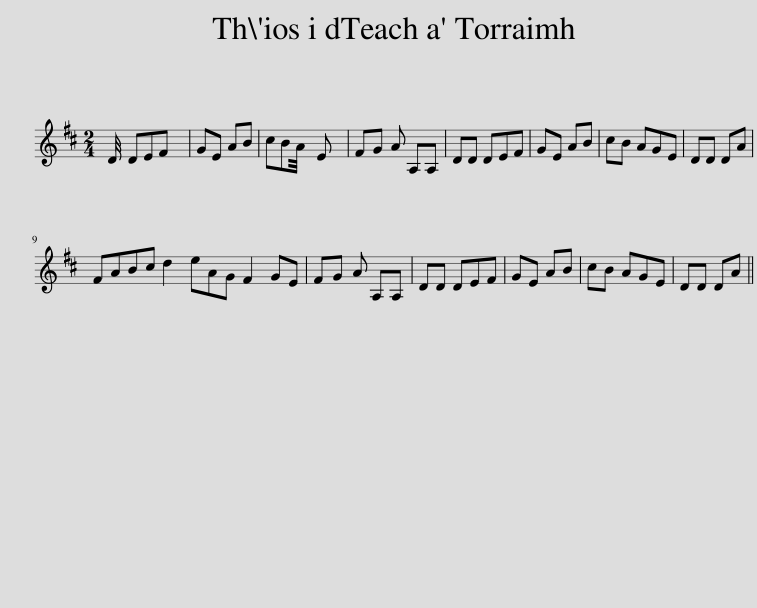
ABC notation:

X:1
L:1/8
M:2/4
I:linebreak $
K:D
V:1 treble
V:1
 D/4 x/12 DEF x/24 | GE AB | cBA/4 x/12 E x/24 | FG A A,A, | DD DEF | %5
 GE AB | cB AGE | DD DA |$ FABc d2 eAG F2 GE | FG A A,A, | %10
 DD DEF | GE AB | cB AGE | DD DA || %14
